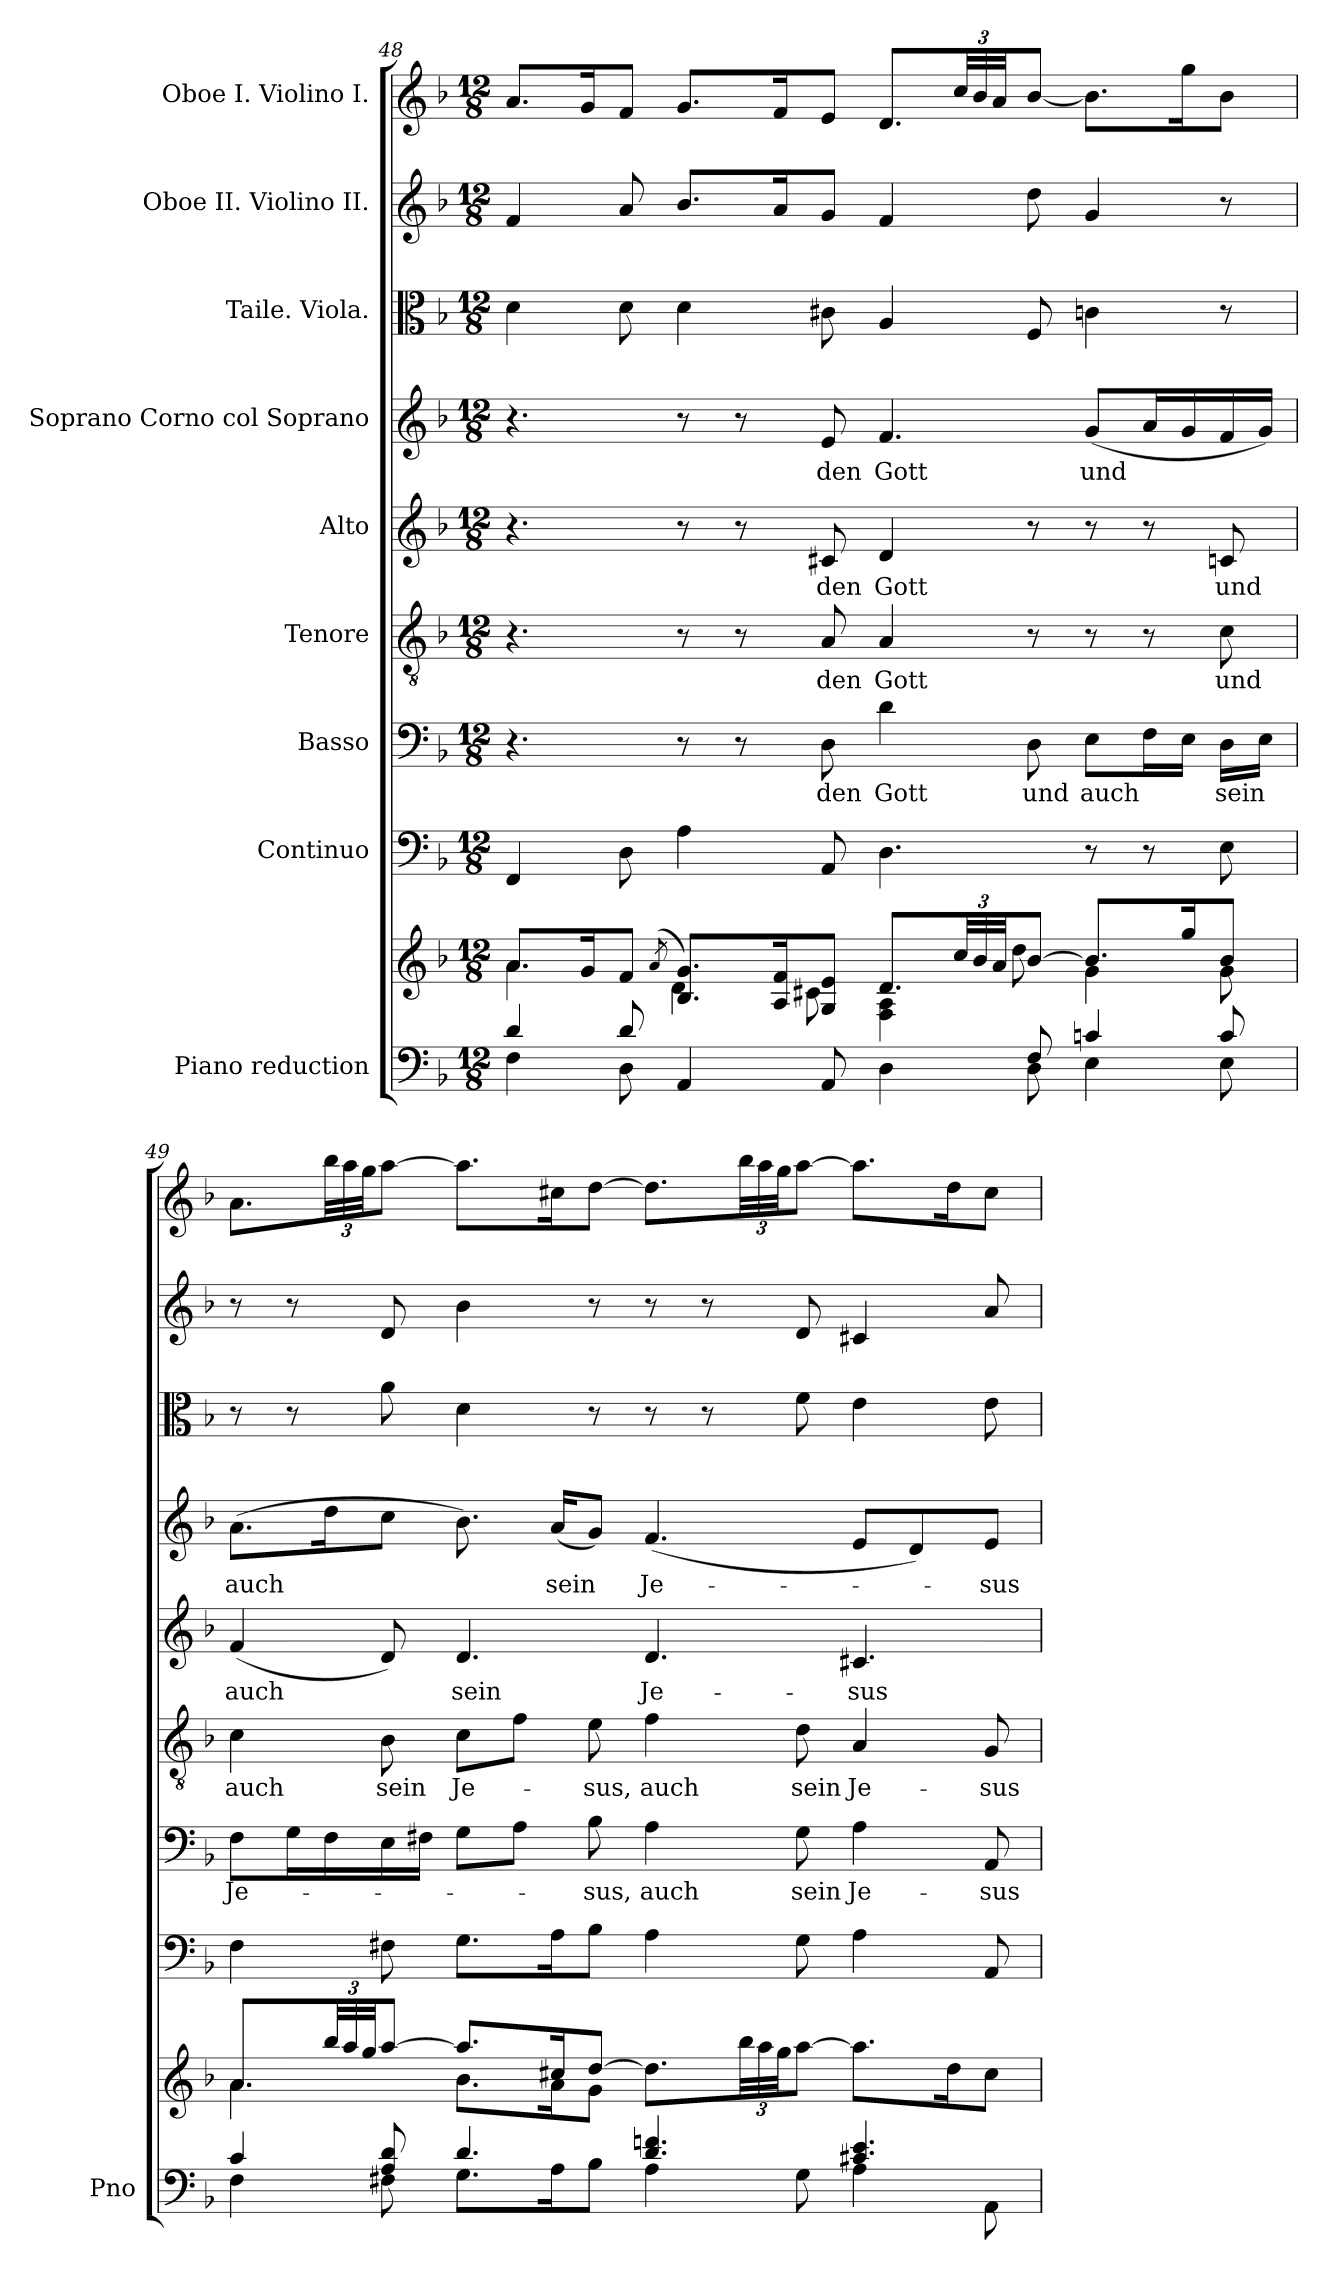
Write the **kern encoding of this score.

**kern	**kern	**kern	**kern	**text	**kern	**text	**kern	**text	**kern	**text	**kern	**kern	**kern
*part9	*part9	*part8	*part7	*part7	*part6	*part6	*part5	*part5	*part4	*part4	*part3	*part2	*part1
*staff10	*staff9	*staff8	*staff7	*staff7	*staff6	*staff6	*staff5	*staff5	*staff4	*staff4	*staff3	*staff2	*staff1
*I"Piano reduction	*	*I"Continuo	*I"Basso	*	*I"Tenore	*	*I"Alto	*	*I"Soprano Corno col Soprano	*	*I"Taile. Viola.	*I"Oboe II. Violino II.	*I"Oboe I. Violino I.
*I'Pno	*	*	*	*	*	*	*	*	*	*	*	*	*
!!LO:PB:g=z
*clefF4	*clefG2	*clefF4	*clefF4	*	*clefGv2	*	*clefG2	*	*clefG2	*	*clefC3	*clefG2	*clefG2
*k[b-]	*k[b-]	*k[b-]	*k[b-]	*	*k[b-]	*	*k[b-]	*	*k[b-]	*	*k[b-]	*k[b-]	*k[b-]
*M12/8	*M12/8	*M12/8	*M12/8	*	*M12/8	*	*M12/8	*	*M12/8	*	*M12/8	*M12/8	*M12/8
=48	=48	=48	=48	=48	=48	=48	=48	=48	=48	=48	=48	=48	=48
*^	*^	*	*	*	*	*	*	*	*	*	*	*	*
4d/	4F\	8.a/L	4.a\	4FF/	4.r	.	4.r	.	4.r	.	4.r	.	4d\	4f/	8.a/L
.	.	16g/K	.	.	.	.	.	.	.	.	.	.	.	.	16g/K
8d/	8D\	8f/J	.	8D\	.	.	.	.	.	.	.	.	8d\	8a/	8f/J
.	.	(>8qa/	.	.	.	.	.	.	.	.	.	.	.	.	.
4.ryy	4AA/	8.B-/ 8.g/L)	4d\	4A\	8r	.	8r	.	8r	.	8r	.	4d\	8.b-/L	8.g/L
.	.	.	.	.	8r	.	8r	.	8r	.	8r	.	.	.	.
.	.	16A/ 16f/K	.	.	.	.	.	.	.	.	.	.	.	16a/K	16f/K
!	!	!	!	!	!	!LO:LY:b	!	!LO:LY:b	!	!LO:LY:b	!	!LO:LY:b	!	!	!
.	8AA/	8G/ 8e/J	8c#X\	8AA/	8D\	den	8A/	den	8c#X/	den	8e/	den	8c#X\	8g/J	8e/J
!	!	!	!	!	!	!LO:LY:b	!	!LO:LY:b	!	!LO:LY:b	!	!LO:LY:b	!	!	!
4ryy	4D\	8.d/L	4F\ 4A\	4.D\	4d\	Gott	4A/	Gott	4d/	Gott	4.f/	Gott	4A/	4f/	8.d/L
*	*	*Xbrackettup	*	*	*	*	*	*	*	*	*	*	*	*	*Xbrackettup
.	.	48cc/LL	.	.	.	.	.	.	.	.	.	.	.	.	48cc/LL
.	.	48b-/	.	.	.	.	.	.	.	.	.	.	.	.	48b-/
.	.	48a/JJ	.	.	.	.	.	.	.	.	.	.	.	.	48a/JJ
!	!	!	!	!	!	!LO:LY:b	!	!	!	!	!	!	!	!	!
8F/	8D\	[8b-/J	8dd\	.	8D\	und	8r	.	8r	.	.	.	8F/	8dd\	[8b-/J
!	!	!	!	!	!	!LO:LY:b	!	!	!	!	!	!LO:LY:b	!	!	!
4cn/	4E\	8.b-/L]	4g\	8r	8E\L	auch	8r	.	8r	.	(<8g/L	und	4cn\	4g/	8.b-\L]
.	.	.	.	8r	16F\L	.	8r	.	8r	.	16a/L	.	.	.	.
.	.	16gg/K	.	.	16E\JJ	.	.	.	.	.	16g/	.	.	.	16gg\K
!	!	!	!	!	!	!LO:LY:b	!	!LO:LY:b	!	!LO:LY:b	!	!	!	!	!
8c/	8E\	8b-/J	8g\	8E\	16D\LL	sein	8c\	und	8cn/	und	16f/	.	8r	8r	8b-\J
.	.	.	.	.	16E\JJ	.	.	.	.	.	16g/JJ)	.	.	.	.
=49	=49	=49	=49	=49	=49	=49	=49	=49	=49	=49	=49	=49	=49	=49	=49
!	!	!	!	!	!	!LO:LY:b	!	!LO:LY:b	!	!LO:LY:b	!	!LO:LY:b	!	!	!
4c/	4F\	8.a/L	4.a\	4F\	8F\L	Je-	4c\	auch	(<4f/	auch	(>8.a\L	auch	8r	8r	8.a\L
.	.	.	.	.	16G\L	.	.	.	.	.	.	.	8r	8r	.
.	.	48bb-/LL	.	.	16F\	.	.	.	.	.	16dd\K	.	.	.	48bb-\LL
.	.	48aa/	.	.	.	.	.	.	.	.	.	.	.	.	48aa\
.	.	48gg/JJ	.	.	.	.	.	.	.	.	.	.	.	.	48gg\JJ
!	!	!	!	!	!	!	!	!LO:LY:b	!	!	!	!	!	!	!
8A/ 8d/	8F#X\	[8aa/J	.	8F#X\	16E\	.	8B-\	sein	8d/)	.	8cc\J	.	8a\	8d/	[8aa\J
.	.	.	.	.	16F#X\JJ	.	.	.	.	.	.	.	.	.	.
!	!	!	!	!	!	!	!	!LO:LY:b	!	!LO:LY:b	!	!	!	!	!
4.d/	8.G\L	8.aa/L]	8.b-\L	8.G\L	8G\L	.	8c\L	Je-	4.d/	sein	8.b-\)	.	4d\	4b-\	8.aa\L]
.	.	.	.	.	8A\J	.	8f\J	.	.	.	.	.	.	.	.
!	!	!	!	!	!	!	!	!	!	!	!	!LO:LY:b	!	!	!
.	16A\K	16cc#X/K	16a\K	16A\K	.	.	.	.	.	.	(<16a/KL	sein	.	.	16cc#X\K
!	!	!	!	!	!	!LO:LY:b	!	!LO:LY:b	!	!	!	!	!	!	!
.	8B-\J	[8dd/J	8g\J	8B-\J	8B-\	-sus,	8e\	-sus,	.	.	8g/J)	.	8r	8r	[8dd\J
!	!	!	!	!	!	!LO:LY:b	!	!LO:LY:b	!	!LO:LY:b	!	!LO:LY:b	!	!	!
4.d/ 4.fn/	4A\	8.dd\L]	2.ryy	4A\	4A\	auch	4f\	auch	4.d/	Je-	(<4.f/	Je-	8r	8r	8.dd\L]
.	.	.	.	.	.	.	.	.	.	.	.	.	8r	8r	.
.	.	48bb-\LL	.	.	.	.	.	.	.	.	.	.	.	.	48bb-\LL
.	.	48aa\	.	.	.	.	.	.	.	.	.	.	.	.	48aa\
.	.	48gg\JJ	.	.	.	.	.	.	.	.	.	.	.	.	48gg\JJ
!	!	!	!	!	!	!LO:LY:b	!	!LO:LY:b	!	!	!	!	!	!	!
.	8G\	[8aa\J	.	8G\	8G\	sein	8d\	sein	.	.	.	.	8f\	8d/	[8aa\J
!	!	!	!	!	!	!LO:LY:b	!	!LO:LY:b	!	!LO:LY:b	!	!	!	!	!
4.c#X/ 4.e/	4A\	8.aa\L]	.	4A\	4A\	Je-	4A/	Je-	4.c#X/	-sus	8e/L	.	4e\	4c#X/	8.aa\L]
.	.	.	.	.	.	.	.	.	.	.	8d/)	.	.	.	.
.	.	16dd\K	.	.	.	.	.	.	.	.	.	.	.	.	16dd\K
!	!	!	!	!	!	!LO:LY:b	!	!LO:LY:b	!	!	!	!LO:LY:b	!	!	!
.	8AA\	8cc#\J	.	8AA/	8AA/	-sus	8G/	-sus	.	.	8e/J	sus	8e\	8a/	8cc#\J
*v	*v	*	*	*	*	*	*	*	*	*	*	*	*	*	*
*	*v	*v	*	*	*	*	*	*	*	*	*	*	*	*
=	=	=	=	=	=	=	=	=	=	=	=	=	=
*-	*-	*-	*-	*-	*-	*-	*-	*-	*-	*-	*-	*-	*-
